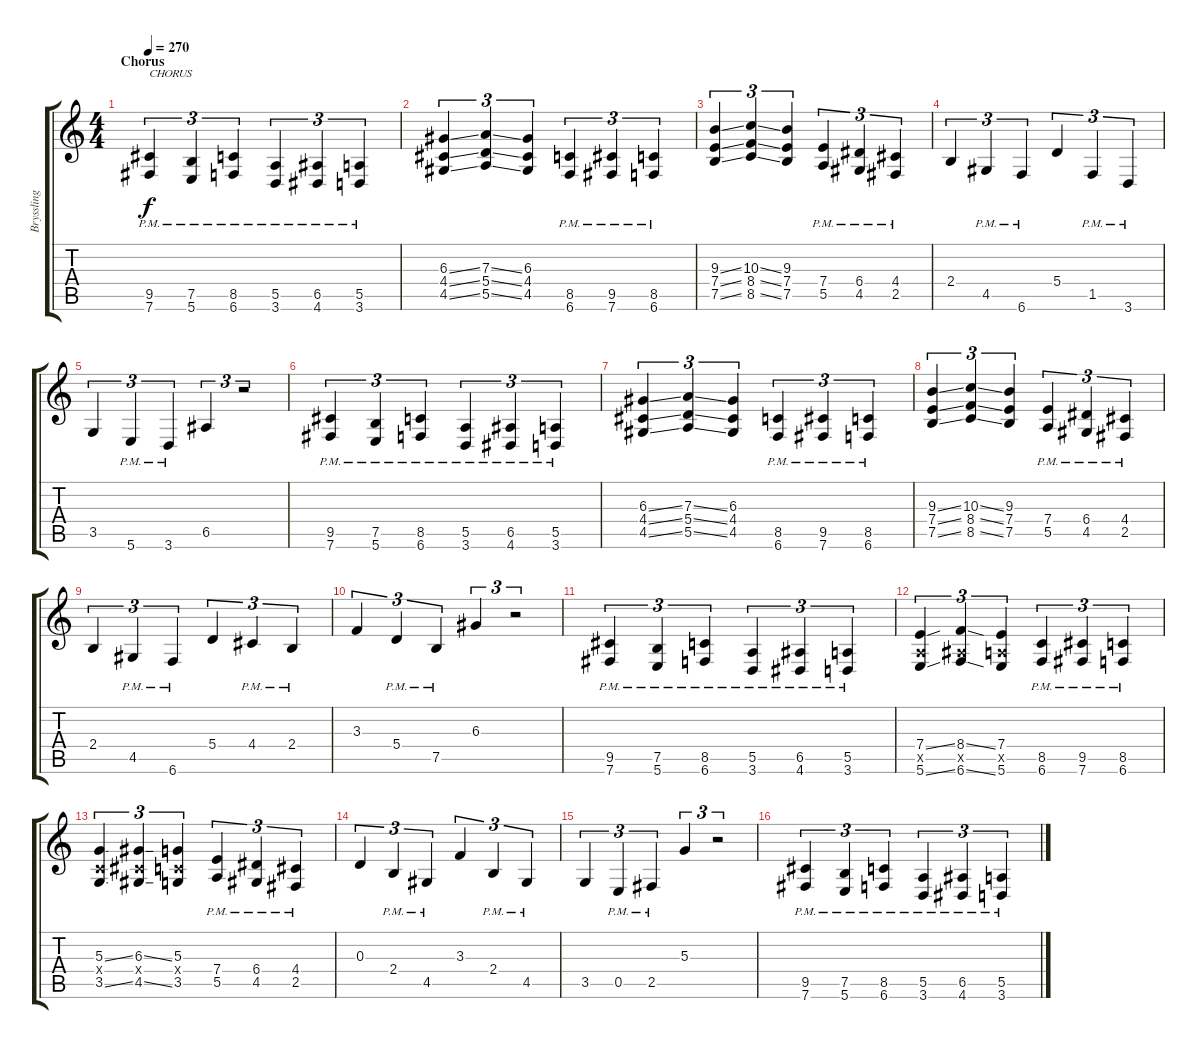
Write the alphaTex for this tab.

\track ("Bryssling" "Bryssling") {instrument distortionguitar}
\staff {score tabs}
\tuning (B3 Gb3 D3 A2 E2 B1) {hide}
\ts (4 4)
\section ("" "Chorus")
\tempo 270
\clef g2
\ks c
(9.5{pm} 7.6{pm}).4{tu (3 2) txt "CHORUS" dy f} (7.5{pm} 5.6{pm}).4{tu (3 2)} (8.5{pm} 6.6{pm}).4{tu (3 2)} (5.5{pm} 3.6{pm}).4{tu (3 2)} (6.5{pm} 4.6{pm}).4{tu (3 2)} (5.5{pm} 3.6{pm}).4{tu (3 2)} |
(6.3{ss} 4.4{ss} 4.5{ss}).4{tu (3 2)} (7.3{ss} 5.4{ss} 5.5{ss}).4{tu (3 2)} (6.3 4.4 4.5).4{tu (3 2)} (8.5{pm} 6.6{pm}).4{tu (3 2)} (9.5{pm} 7.6{pm}).4{tu (3 2)} (8.5{pm} 6.6{pm}).4{tu (3 2)} |
(9.3{ss} 7.4{ss} 7.5{ss}).4{tu (3 2)} (10.3{ss} 8.4{ss} 8.5{ss}).4{tu (3 2)} (9.3 7.4 7.5).4{tu (3 2)} (7.4{pm} 5.5{pm}).4{tu (3 2)} (6.4{pm} 4.5{pm}).4{tu (3 2)} (4.4{pm} 2.5{pm}).4{tu (3 2)} |
2.4.4{tu (3 2)} 4.5{pm}.4{tu (3 2)} 6.6{pm}.4{tu (3 2)} 5.4.4{tu (3 2)} 1.5{pm}.4{tu (3 2)} 3.6{pm}.4{tu (3 2)} |
3.5.4{tu (3 2)} 5.6{pm}.4{tu (3 2)} 3.6{pm}.4{tu (3 2)} 6.5.4{tu (3 2)} r.2{tu (3 2)} |
(9.5{pm} 7.6{pm}).4{tu (3 2)} (7.5{pm} 5.6{pm}).4{tu (3 2)} (8.5{pm} 6.6{pm}).4{tu (3 2)} (5.5{pm} 3.6{pm}).4{tu (3 2)} (6.5{pm} 4.6{pm}).4{tu (3 2)} (5.5{pm} 3.6{pm}).4{tu (3 2)} |
(6.3{ss} 4.4{ss} 4.5{ss}).4{tu (3 2)} (7.3{ss} 5.4{ss} 5.5{ss}).4{tu (3 2)} (6.3 4.4 4.5).4{tu (3 2)} (8.5{pm} 6.6{pm}).4{tu (3 2)} (9.5{pm} 7.6{pm}).4{tu (3 2)} (8.5{pm} 6.6{pm}).4{tu (3 2)} |
(9.3{ss} 7.4{ss} 7.5{ss}).4{tu (3 2)} (10.3{ss} 8.4{ss} 8.5{ss}).4{tu (3 2)} (9.3 7.4 7.5).4{tu (3 2)} (7.4{pm} 5.5{pm}).4{tu (3 2)} (6.4{pm} 4.5{pm}).4{tu (3 2)} (4.4{pm} 2.5{pm}).4{tu (3 2)} |
2.4.4{tu (3 2)} 4.5{pm}.4{tu (3 2)} 6.6{pm}.4{tu (3 2)} 5.4.4{tu (3 2)} 4.4{pm}.4{tu (3 2)} 2.4{pm}.4{tu (3 2)} |
3.3.4{tu (3 2)} 5.4{pm}.4{tu (3 2)} 7.5{pm}.4{tu (3 2)} 6.3.4{tu (3 2)} r.2{tu (3 2)} |
(9.5{pm} 7.6{pm}).4{tu (3 2)} (7.5{pm} 5.6{pm}).4{tu (3 2)} (8.5{pm} 6.6{pm}).4{tu (3 2)} (5.5{pm} 3.6{pm}).4{tu (3 2)} (6.5{pm} 4.6{pm}).4{tu (3 2)} (5.5{pm} 3.6{pm}).4{tu (3 2)} |
(7.4{ss} 5.5{x} 5.6{ss}).4{tu (3 2)} (8.4{ss} 6.5{x} 6.6{ss}).4{tu (3 2)} (7.4 5.5{x} 5.6).4{tu (3 2)} (8.5{pm} 6.6{pm}).4{tu (3 2)} (9.5{pm} 7.6{pm}).4{tu (3 2)} (8.5{pm} 6.6{pm}).4{tu (3 2)} |
(5.3{ss} 3.4{x} 3.5{ss}).4{tu (3 2)} (6.3{ss} 4.4{x} 4.5{ss}).4{tu (3 2)} (5.3 3.4{x} 3.5).4{tu (3 2)} (7.4{pm} 5.5{pm}).4{tu (3 2)} (6.4{pm} 4.5{pm}).4{tu (3 2)} (4.4{pm} 2.5{pm}).4{tu (3 2)} |
0.3.4{tu (3 2)} 2.4{pm}.4{tu (3 2)} 4.5{pm}.4{tu (3 2)} 3.3.4{tu (3 2)} 2.4{pm}.4{tu (3 2)} 4.5{pm}.4{tu (3 2)} |
3.5.4{tu (3 2)} 0.5{pm}.4{tu (3 2)} 2.5{pm}.4{tu (3 2)} 5.3.4{tu (3 2)} r.2{tu (3 2)} |
(9.5{pm} 7.6{pm}).4{tu (3 2)} (7.5{pm} 5.6{pm}).4{tu (3 2)} (8.5{pm} 6.6{pm}).4{tu (3 2)} (5.5{pm} 3.6{pm}).4{tu (3 2)} (6.5{pm} 4.6{pm}).4{tu (3 2)} (5.5{pm} 3.6{pm}).4{tu (3 2)}
